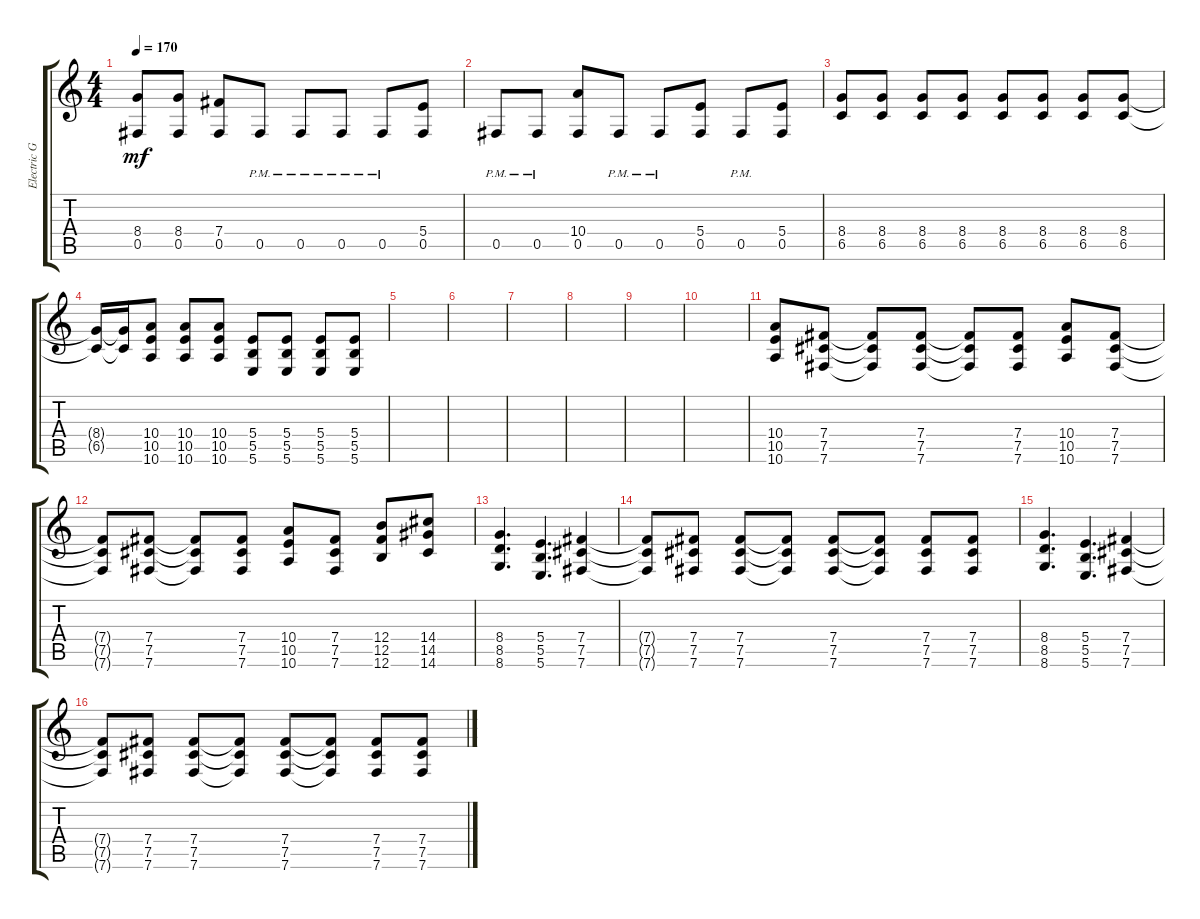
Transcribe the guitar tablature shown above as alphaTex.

\track ("Electric Guitar 2" "Electric G") {instrument distortionguitar}
\staff {score tabs}
\tuning (Db4 Ab3 E3 B2 Gb2 B1) {hide}
\ts (4 4)
\tempo 170
\clef g2
\ks c
(8.4 0.5).8{dy mf} (8.4 0.5).8 (7.4 0.5).8 0.5{pm}.8 0.5{pm}.8 0.5{pm}.8 0.5{pm}.8 (5.4 0.5).8 |
0.5{pm}.8 0.5{pm}.8 (10.4 0.5).8 0.5{pm}.8 0.5{pm}.8 (5.4 0.5).8 0.5{pm}.8 (5.4 0.5).8 |
(8.4 6.5).8 (8.4 6.5).8 (8.4 6.5).8 (8.4 6.5).8 (8.4 6.5).8 (8.4 6.5).8 (8.4 6.5).8 (8.4 6.5).8 |
(8.4{t} 6.5{t}).16 (8.4{t} 6.5{t}).16 (10.4 10.5 10.6).8 (10.4 10.5 10.6).8 (10.4 10.5 10.6).8 (5.4 5.5 5.6).8 (5.4 5.5 5.6).8 (5.4 5.5 5.6).8 (5.4 5.5 5.6).8 |
|
|
|
|
|
|
(10.4 10.5 10.6).8 (7.4 7.5 7.6).8 (7.4{t} 7.5{t} 7.6{t}).8 (7.4 7.5 7.6).8 (7.4{t} 7.5{t} 7.6{t}).8 (7.4 7.5 7.6).8 (10.4 10.5 10.6).8 (7.4 7.5 7.6).8 |
(7.4{t} 7.5{t} 7.6{t}).8 (7.4 7.5 7.6).8 (7.4{t} 7.5{t} 7.6{t}).8 (7.4 7.5 7.6).8 (10.4 10.5 10.6).8 (7.4 7.5 7.6).8 (12.4 12.5 12.6).8 (14.4 14.5 14.6).8 |
(8.4 8.5 8.6).4{d} (5.4 5.5 5.6).4{d} (7.4 7.5 7.6).4 |
(7.4{t} 7.5{t} 7.6{t}).8 (7.4 7.5 7.6).8 (7.4 7.5 7.6).8 (7.4{t} 7.5{t} 7.6{t}).8 (7.4 7.5 7.6).8 (7.4{t} 7.5{t} 7.6{t}).8 (7.4 7.5 7.6).8 (7.4 7.5 7.6).8 |
(8.4 8.5 8.6).4{d} (5.4 5.5 5.6).4{d} (7.4 7.5 7.6).4 |
(7.4{t} 7.5{t} 7.6{t}).8 (7.4 7.5 7.6).8 (7.4 7.5 7.6).8 (7.4{t} 7.5{t} 7.6{t}).8 (7.4 7.5 7.6).8 (7.4{t} 7.5{t} 7.6{t}).8 (7.4 7.5 7.6).8 (7.4 7.5 7.6).8
